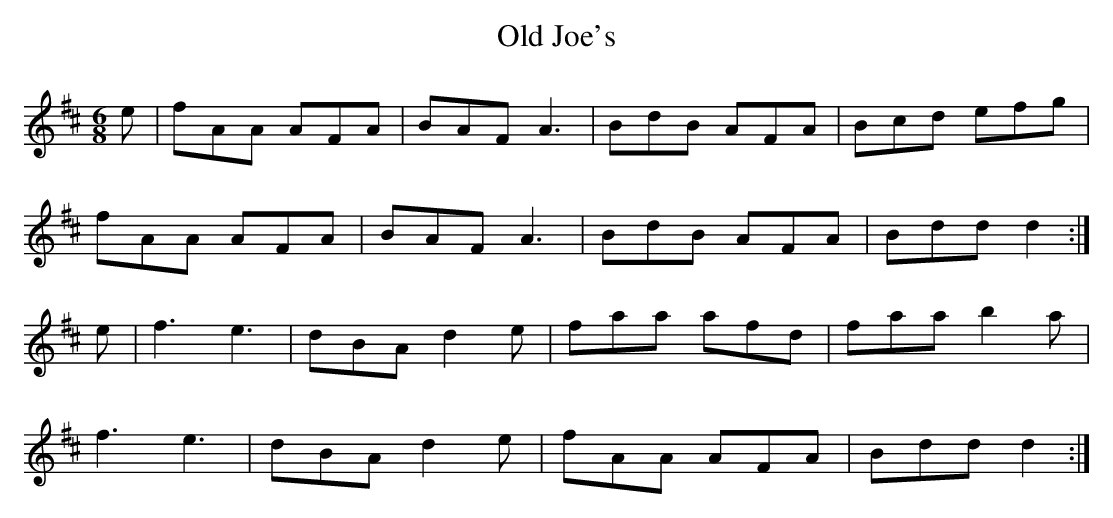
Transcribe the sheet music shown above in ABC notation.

X:1
T:Old Joe's
M:6/8
L:1/8
K:D Major
e|fAA AFA|BAF A3|BdB AFA|Bcd efg|!
fAA AFA|BAF A3|BdB AFA|Bdd d2:|!
e|f3 e3|dBA d2e|faa afd|faa b2a|!
f3 e3|dBA d2e|fAA AFA|Bdd d2:|!
